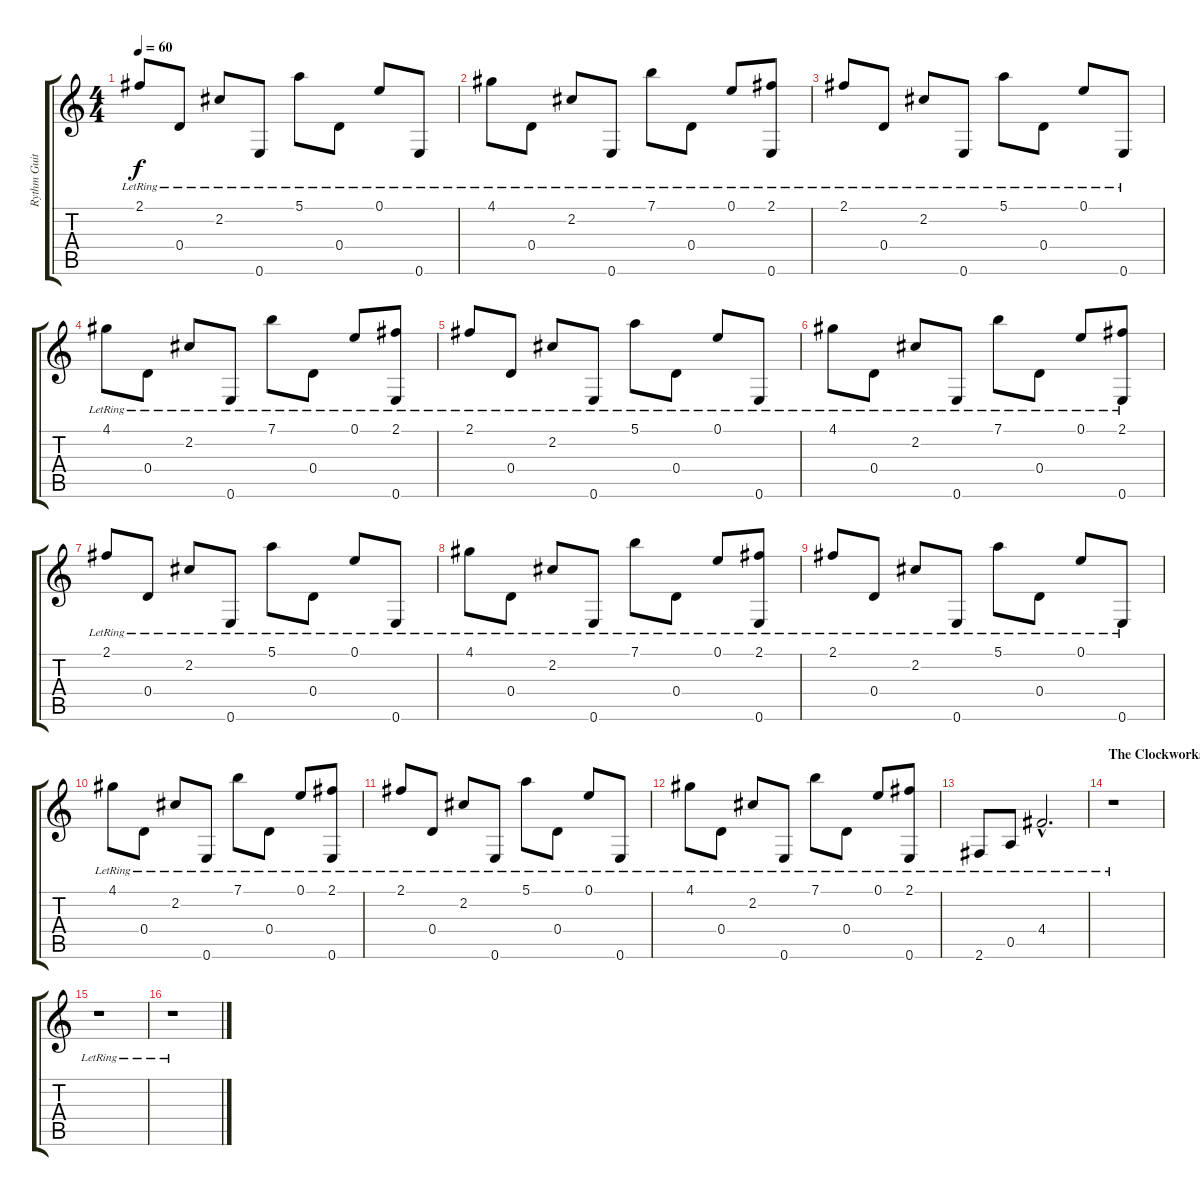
\track ("Rythm Guitar" "Rythm Guit") {instrument electricguitarjazz}
\staff {score tabs}
\tuning (E4 B3 G3 D3 A2 E2) {hide}
\ts (4 4)
\tempo 60
\clef g2
\ks c
2.1{lr}.8{dy f} 0.4{lr}.8 2.2{lr}.8 0.6{lr}.8 5.1{lr}.8 0.4{lr}.8 0.1{lr}.8 0.6{lr}.8 |
4.1{lr}.8 0.4{lr}.8 2.2{lr}.8 0.6{lr}.8 7.1{lr}.8 0.4{lr}.8 0.1{lr}.8 (2.1{lr} 0.6{lr}).8 |
2.1{lr}.8 0.4{lr}.8 2.2{lr}.8 0.6{lr}.8 5.1{lr}.8 0.4{lr}.8 0.1{lr}.8 0.6{lr}.8 |
4.1{lr}.8 0.4{lr}.8 2.2{lr}.8 0.6{lr}.8 7.1{lr}.8 0.4{lr}.8 0.1{lr}.8 (2.1{lr} 0.6{lr}).8 |
2.1{lr}.8 0.4{lr}.8 2.2{lr}.8 0.6{lr}.8 5.1{lr}.8 0.4{lr}.8 0.1{lr}.8 0.6{lr}.8 |
4.1{lr}.8 0.4{lr}.8 2.2{lr}.8 0.6{lr}.8 7.1{lr}.8 0.4{lr}.8 0.1{lr}.8 (2.1{lr} 0.6{lr}).8 |
2.1{lr}.8 0.4{lr}.8 2.2{lr}.8 0.6{lr}.8 5.1{lr}.8 0.4{lr}.8 0.1{lr}.8 0.6{lr}.8 |
4.1{lr}.8 0.4{lr}.8 2.2{lr}.8 0.6{lr}.8 7.1{lr}.8 0.4{lr}.8 0.1{lr}.8 (2.1{lr} 0.6{lr}).8 |
2.1{lr}.8 0.4{lr}.8 2.2{lr}.8 0.6{lr}.8 5.1{lr}.8 0.4{lr}.8 0.1{lr}.8 0.6{lr}.8 |
4.1{lr}.8 0.4{lr}.8 2.2{lr}.8 0.6{lr}.8 7.1{lr}.8 0.4{lr}.8 0.1{lr}.8 (2.1{lr} 0.6{lr}).8 |
2.1{lr}.8 0.4{lr}.8 2.2{lr}.8 0.6{lr}.8 5.1{lr}.8 0.4{lr}.8 0.1{lr}.8 0.6{lr}.8 |
4.1{lr}.8 0.4{lr}.8 2.2{lr}.8 0.6{lr}.8 7.1{lr}.8 0.4{lr}.8 0.1{lr}.8 (2.1{lr} 0.6{lr}).8 |
2.6{lr}.8 0.5{lr}.8 4.4{hac lr}.2{d} |
\section ("" "The Clockworks")
r.1 |
r.1 |
r.1
